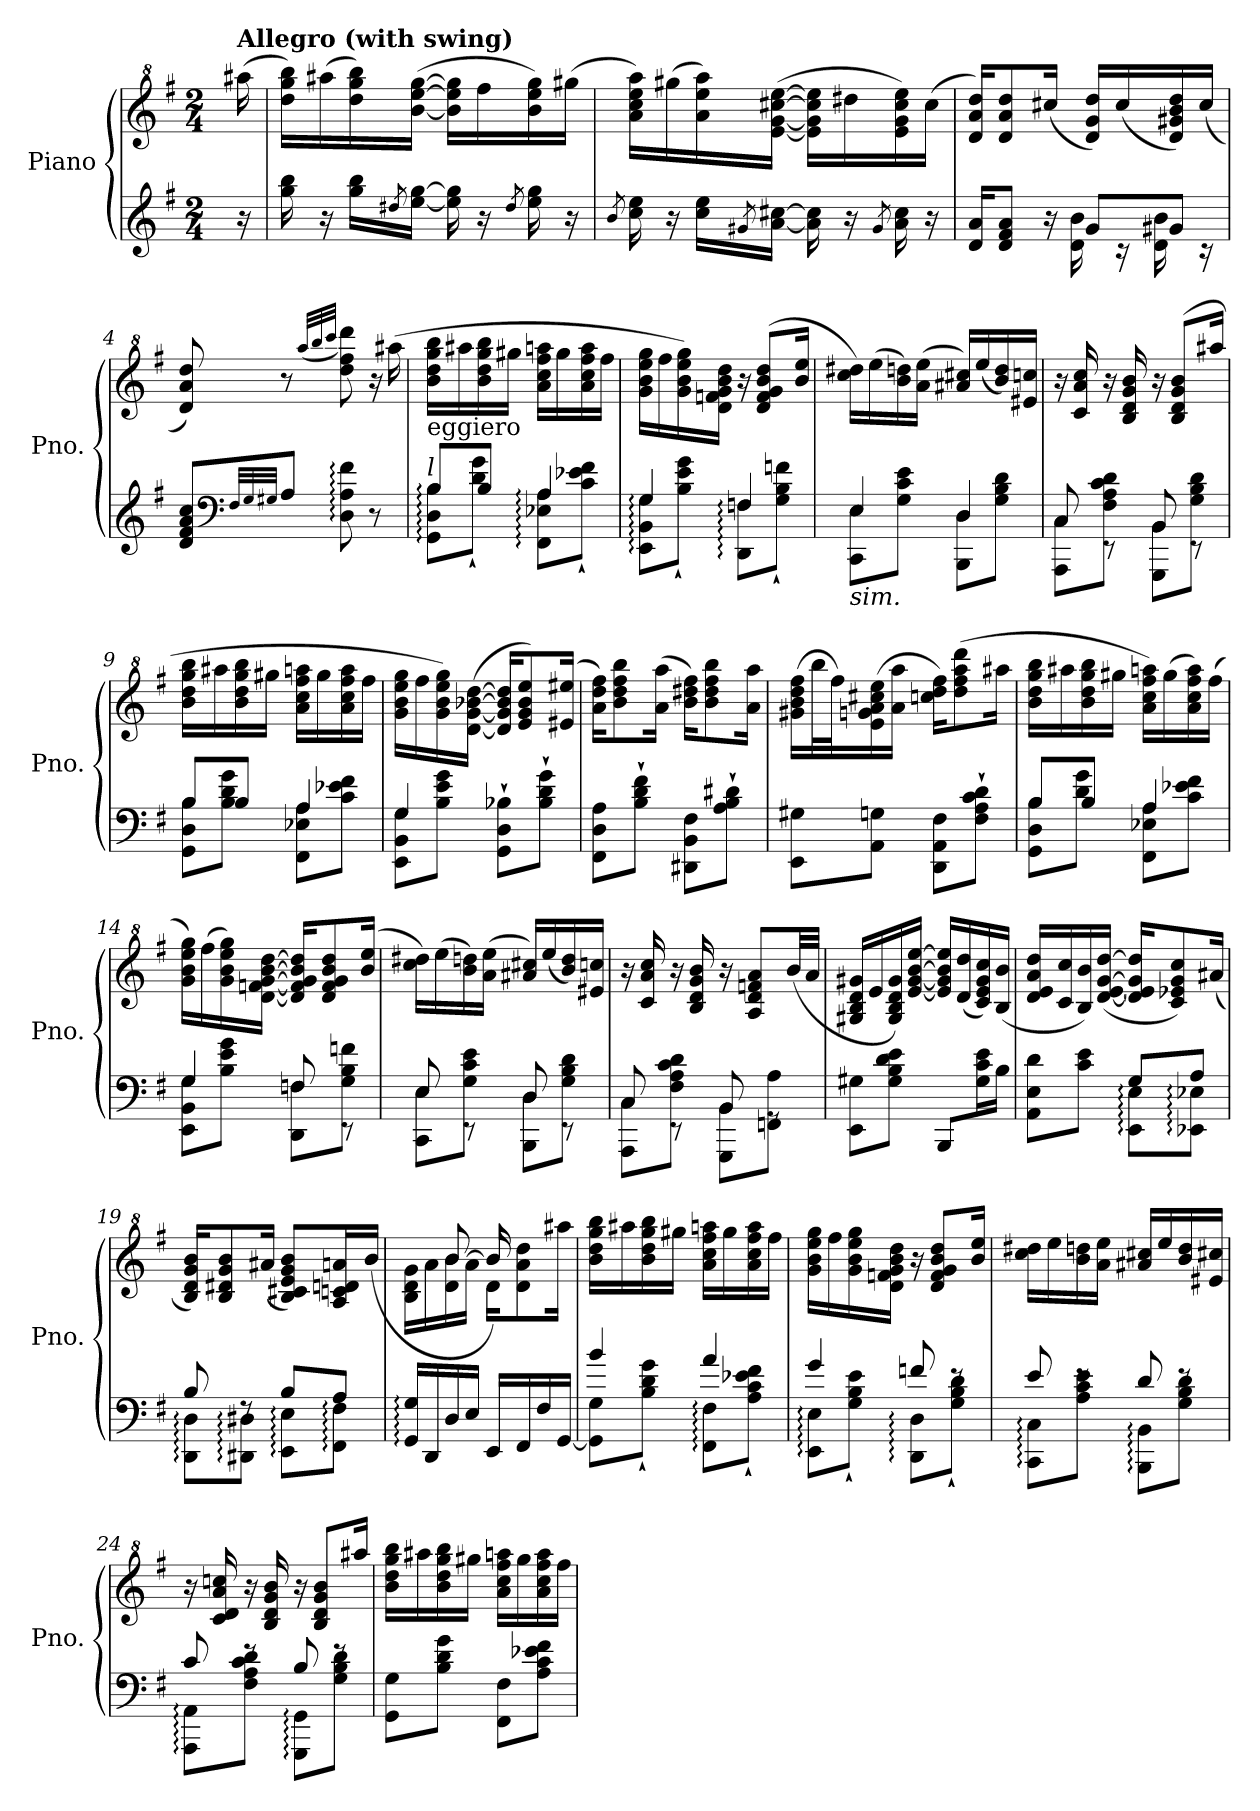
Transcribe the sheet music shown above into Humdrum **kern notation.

**kern	**kern
*part1	*part1
*staff2	*staff1
*I"Piano	*
*I'Pno.	*
*clefG2	*clefG^2
*k[f#]	*k[f#]
*M2/4	*M2/4
*MM100	*MM100
=	=
!	!LO:TX:a:B:t=Allegro (with swing)
16r	(>16aaa#X\
=1	=1
16gg\ 16bb\	16ddd\ 16ggg\ 16bbb\LL)
16r	(>16aaa#X\
16gg\ 16bb\LL	16ddd\ 16ggg\ 16bbb\)
8qdd#X/	.
[16ee\ [16gg\JJ	(>[16bb\ [16eee\ [16ggg\JJ
16ee\] 16gg\]	16bb\] 16eee\] 16ggg\]LL
16r	16fff#\
8qdd#/	.
16ee\ 16gg\	16bb\ 16eee\ 16ggg\)
16r	(>16ggg#X\JJ
=2	=2
8qb/	.
16cc\ 16ee\	16aa\ 16ccc\ 16eee\ 16aaa\LL)
16r	(>16ggg#X\
16cc\ 16ee\LL	16aa\ 16eee\ 16aaa\)
8qg#X/	.
[16a\ [16cc#X\JJ	(>[16ee\ [16gg\ [16ccc#X\ [16eee\JJ
16a\] 16cc#\]	16ee\] 16gg\] 16ccc#\] 16eee\]LL
16r	16ddd#X\
8qg#/	.
16a\ 16cc#\	16ee\ 16gg\ 16ccc#\ 16eee\)
16r	(>16ccc#\JJ
=3	=3
*^	*
16d/ 16a/KL	16ryy	16dd/ 16aa/ 16ddd/KL)
8d/ 8f#/ 8a/J	8rAyy	8dd/ 8aa/ 8ddd/
16r	16rcyy	(<16ccc#X/Jk
8g/L	16d\ 16b\	16dd/ 16gg/ 16ddd/LL)
.	16r	(<16ccc#/
8g#X/J	16d\ 16b\	16dd/ 16gg#X/ 16bb/ 16ddd/)
.	16r	(<16ccc#/JJ
*v	*v	*
=4	=4
8d/ 8f#/ 8a/ 8cc/L	8dd/ 8aa/ 8ddd/)
*clefF4	*
32qF#/LLL	.
32qG/	.
32qG#X/JJJ	.
8A/J	8r
.	(<32qaaa/LLL
.	32qbbb/
.	32qcccc/JJJ
8D\: 8A\: 8f#\:	8ddd\ 8fff#\ 8dddd\)
8r	16r
.	(>16aaa#X\
!!LO:LB:g=z
=5	=5
*^	*
!LO:TX:a:i:t=l	!	!
!LO:TX:a:t=eggiero	!	!
8B/L	8GG\: 8D\: 8B\:L	16bb\ 16ddd\ 16ggg\ 16bbb\LL
.	.	16aaa#X\
8B/J	8d\` 8g\`J	16bb\ 16ddd\ 16ggg\ 16bbb\
.	.	16ggg#X\JJ
4A/	8FF#\: 8E-X\: 8A\:L	16aa\ 16ccc\ 16fff#\ 16aaan\LL
.	.	16ggg#\
.	8c\` 8e-X\` 8f#\`J	16aa\ 16ccc\ 16fff#\ 16aaa\
.	.	16fff#\JJ
=6	=6	=6
4G/	8EE\: 8BB\: 8G\:L	16gg\ 16bb\ 16eee\ 16ggg\LL
.	.	16fff#\
.	8B\` 8e\` 8g\`J	16gg\ 16bb\ 16eee\ 16ggg\)
.	.	16dd\ 16ffn\ 16gg\ 16bb\ 16ddd\JJ
4Fn/	8DD\: 8F\:L	16r
.	.	(>8dd/ 8ff/ 8gg/ 8bb/ 8ddd/L
.	8G\` 8B\` 8fn\`J	.
.	.	16bb/ 16eee/Jk
=7	=7	=7
!LO:TX:b:i:t=sim.	!	!
4E/	8CC\ 8E\L	16ccc\ 16ddd#X\LL)
.	.	(>16eee\
.	8G\ 8c\ 8e\J	16bb\ 16dddn\)
.	.	(>16aa\ 16eee\JJ
4D/	8BBB\ 8D\L	16aa#X/ 16ccc#X/LL)
.	.	(<16eee/
.	8G\ 8B\ 8d\J	16bb/ 16ddd/)
.	.	16ee#X/ 16cccn/JJ
=8	=8	=8
8C/	8AAA\ 8C\L	16r
.	.	16cc/ 16aa/ 16ccc/
8rEE	8F#\ 8A\ 8c\ 8d\J	16r
.	.	16b/ 16dd/ 16gg/ 16bb/
8BB/	8GGG\ 8BB\L	16r
.	.	(>8b/ 8dd/ 8gg/ 8bb/L
8rEE	8G\ 8B\ 8d\J	.
.	.	16aaa#X/Jk
!!LO:LB:g=z
=9	=9	=9
8B/L	8GG\ 8D\ 8B\L	16bb\ 16ddd\ 16ggg\ 16bbb\LL
.	.	16aaa#X\
8B/J	8B\ 8d\ 8g\J	16bb\ 16ddd\ 16ggg\ 16bbb\
.	.	16ggg#X\JJ
4A/	8FF#\ 8E-X\ 8A\L	16aa\ 16ccc\ 16fff#\ 16aaan\LL
.	.	16ggg#\
.	8c\ 8e-X\ 8f#\J	16aa\ 16ccc\ 16fff#\ 16aaa\
.	.	16fff#\JJ
=10	=10	=10
4G/	8EE\ 8BB\ 8G\L	16gg\ 16bb\ 16eee\ 16ggg\LL
.	.	16fff#\
.	8B\ 8e\ 8g\J	16gg\ 16bb\ 16eee\ 16ggg\)
.	.	(<[16dd\ [16gg\ [16bb-X\ [16ddd\JJ
4rcyy	8GG\` 8D\` 8B-X\`L	16dd/] 16gg/] 16bb-/] 16ddd/]KL
.	.	8ee/ 8gg/ 8bb-/ 8eee/)
.	8B-\` 8d\` 8g\`J	.
.	.	(>16ee#X/ 16eee#X/Jk
*v	*v	*
=11	=11
8FF#\ 8D\ 8A\L	16aa\ 16ddd\ 16fff#\KL)
.	8bb\ 8ddd\ 8fff#\ 8bbb\
8B\` 8d\` 8f#\`J	.
.	(>16aa\ 16aaa\Jk
8DD#X\ 8BB\ 8F#\L	16bb\ 16ddd#X\ 16fff#\KL)
.	8bb\ 8ddd#\ 8fff#\ 8bbb\
8A\` 8B\` 8d#X\`J	.
.	16aa\ 16aaa\Jk
=12	=12
8EE\ 8G#X\L	(>16gg#X\ 16bb\ 16ddd\ 16fff#\LL
.	32bbb\L
.	32fff#\J)
8AA\ 8Gn\J	(>16ee\ 16ggn\ 16aa\ 16ccc#X\ 16eee\
.	16aa\ 16aaa\JJ
8DD\ 8AA\ 8F#\L	16cccn\ 16ddd\ 16fff#\KL)
.	(>8ddd\ 8fff#\ 8aaa\ 8dddd\
8F#\` 8A\` 8c\` 8d\`J	.
.	16aaa#X\Jk
!!LO:LB:g=z
=13	=13
*^	*
8B/L	8GG\ 8D\ 8B\L	16bb\ 16ddd\ 16ggg\ 16bbb\LL
.	.	16aaa#X\
8B/J	8d\ 8g\J	16bb\ 16ddd\ 16ggg\ 16bbb\
.	.	16ggg#X\JJ
4A/	8FF#\ 8E-X\ 8A\L	16aa\ 16ccc\ 16fff#\ 16aaan\LL)
.	.	(>16ggg#\
.	8c\ 8e-X\ 8f#\J	16aa\ 16ccc\ 16fff#\ 16aaa\)
.	.	(>16fff#\JJ
=14	=14	=14
4G/	8EE\ 8BB\ 8G\L	16gg\ 16bb\ 16eee\ 16ggg\LL)
.	.	(>16fff#\
.	8B\ 8e\ 8g\J	16gg\ 16bb\ 16eee\ 16ggg\)
.	.	[16dd\ [16ffn\ [16gg\ [16bb\ [16ddd\JJ
8Fn/	8DD\ 8F\L	16dd/] 16ff/] 16gg/] 16bb/] 16ddd/]KL
.	.	8dd/ 8ff/ 8gg/ 8bb/ 8ddd/
8rEE	8G\ 8B\ 8fn\J	.
.	.	(>16bb/ 16eee/Jk
=15	=15	=15
8E/	8CC\ 8E\L	16ccc\ 16ddd#X\LL)
.	.	(>16eee\
8rEE	8G\ 8c\ 8e\J	16bb\ 16dddn\)
.	.	(>16aa\ 16eee\JJ
8D/	8BBB\ 8D\L	16aa#X/ 16ccc#X/LL)
.	.	(<16eee/
8rEE	8G\ 8B\ 8d\J	16bb/ 16ddd/)
.	.	16ee#X/ 16cccn/JJ
=16	=16	=16
8C/	8AAA\ 8C\L	16r
.	.	16cc/ 16aa/ 16ccc/
8rEE	8F#\ 8A\ 8c\ 8d\J	16r
.	.	16b/ 16dd/ 16gg/ 16bb/
8BB/	8GGG\ 8BB\L	16r
.	.	8a/ 8dd/ 8ffn/ 8aa/L
8rGG	8FFn\ 8A\J	.
.	.	(<32bb/LL
.	.	32aa/JJJ
*v	*v	*
!!LO:PB:g=z
=17	=17
8EE\ 8G#X\L	16g#X/ 16b/ 16dd/ 16gg#X/LL
.	16ee/
8G#\ 8B\ 8d\ 8e\J	16g#/ 16b/ 16dd/ 16gg#/)
.	[16ee/ [16gg#/ [16bb/ [16eee/JJ
8BBB/L	16ee/] 16gg#/] 16bb/] 16eee/]LL
.	(<16dd/ 16ddd/
16G#\ 16c\ 16e\L	16cc/ 16ee/ 16gg#/ 16ccc/)
16B\JJ	(<16b/ 16bb/JJ
=18	=18
*^	*
4ryy	8AA\ 8E\ 8d\L	16dd/ 16ee/ 16aa/ 16ddd/LL
.	.	16cc/ 16ccc/
.	8c\ 8e\J	16b/ 16bb/)
.	.	(<[16dd/ [16ee/ [16gg/ [16ddd/JJ
8G/L	8EE\: 8E\:L	16dd/] 16ee/] 16gg/] 16ddd/]KL
.	.	8cc/ 8ee-X/ 8gg/ 8ccc/)
8A/J	8EE-X\: 8E-X\:J	.
.	.	(<16aa#X/Jk
=19	=19	=19
8B/	8DD\: 8D\:L	16b/ 16dd/ 16gg/ 16bb/KL)
.	.	8b/ 8dd#X/ 8gg/ 8bb/
8rF	8DD#X\: 8D#X\:J	.
.	.	(<16aa#X/Jk
8B/L	8EE\: 8E\:L	8b/ 8cc#X/ 8ee/ 8gg/ 8bb/L)
8A/J	8FF#\: 8F#\:J	16a/ 16ccn/ 16ddn/ 16aan/L
.	.	(>16bb/JJ
*v	*v	*
=20	=20
*	*^
16GG/: 16G/:LL	8ryy	16b\ 16dd\ 16gg\LL
16DD/	.	16aa\
16D/	[8bb/	16dd\ 16bb\
16E/JJ	.	16aa\JJ
16EE/LL	16bb/])	16dd\KL
16FF#/	16ryy	8dd\ 8aa\ 8ddd\
16F#/	8ryy	.
[16GG/JJ	.	16aaa#X\Jk
!!LO:LB:g=z
=21	=21	=21
*^	*	*
!	!	!LO:TX:a:i:t=groupings sim.	!
*	*	*v	*v
4b/	8GG\] 8G\L	16bb\ 16ddd\ 16ggg\ 16bbb\LL
.	.	16aaa#X\
.	8B\` 8d\` 8g\`J	16bb\ 16ddd\ 16ggg\ 16bbb\
.	.	16ggg#X\JJ
4a/	8FF#\: 8F#\:L	16aa\ 16ccc\ 16fff#\ 16aaan\LL
.	.	16ggg#\
.	8A\` 8c\` 8e-X\` 8f#\`J	16aa\ 16ccc\ 16fff#\ 16aaa\
.	.	16fff#\JJ
=22	=22	=22
4g/	8EE\: 8E\:L	16gg\ 16bb\ 16eee\ 16ggg\LL
.	.	16fff#\
.	8G\` 8B\` 8e\`J	16gg\ 16bb\ 16eee\ 16ggg\
.	.	16dd\ 16ffn\ 16gg\ 16bb\ 16ddd\JJ
8fn/	8DD\: 8D\:L	16r
.	.	8dd/ 8ff/ 8gg/ 8bb/ 8ddd/L
8re	8G\` 8B\` 8d\`J	.
.	.	16bb/ 16eee/Jk
=23	=23	=23
8e/	8CC\: 8C\:L	16ccc\ 16ddd#X\LL
.	.	16eee\
8re	8A\ 8c\ 8e\J	16bb\ 16dddn\
.	.	16aa\ 16eee\JJ
8d/	8BBB\: 8BB\:L	16aa#X/ 16ccc#X/LL
.	.	16eee/
8re	8G\ 8B\ 8d\J	16bb/ 16ddd/
.	.	16ee#X/ 16ccc#X/JJ
=24	=24	=24
8c/	8AAA\: 8AA\:L	16r
.	.	16cc/ 16dd/ 16aa/ 16cccn/
8re	8F#\ 8A\ 8c\ 8d\J	16r
.	.	16b/ 16dd/ 16gg/ 16bb/
8B/	8GGG\: 8GG\:L	16r
.	.	8b/ 8dd/ 8gg/ 8bb/L
8re	8G\ 8B\ 8d\J	.
.	.	16aaa#X/Jk
*v	*v	*
!!LO:LB:g=z
=25	=25
8GG\ 8G\L	16bb\ 16ddd\ 16ggg\ 16bbb\LL
.	16aaa#X\
8B\ 8d\ 8g\J	16bb\ 16ddd\ 16ggg\ 16bbb\
.	16ggg#X\JJ
8FF#\ 8F#\L	16aa\ 16ccc\ 16fff#\ 16aaan\LL
.	16ggg#\
8A\ 8c\ 8e-X\ 8f#\J	16aa\ 16ccc\ 16fff#\ 16aaa\
.	16fff#\JJ
=	=
*-	*-
